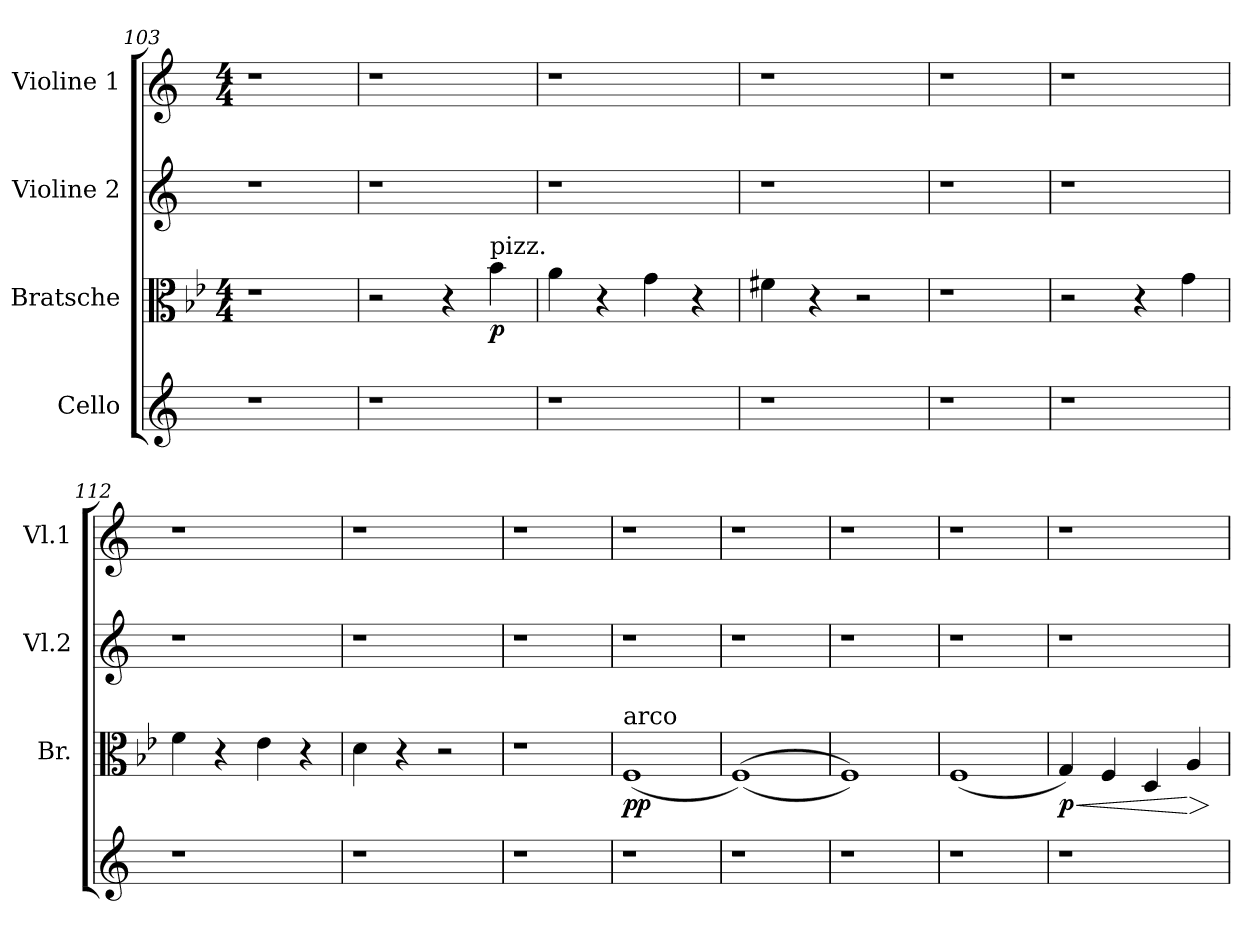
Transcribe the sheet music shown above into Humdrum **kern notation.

**kern	**kern	**dynam	**kern	**kern
*part4	*part3	*part3	*part2	*part1
*staff4	*staff3	*staff3	*staff2	*staff1
*I"Cello	*I"Bratsche	*	*I"Violine 2	*I"Violine 1
*	*I'Br.	*	*I'Vl.2	*I'Vl.1
!!LO:LB:g=z
*clefG2	*clefC3	*	*clefG2	*clefG2
*k[]	*k[b-e-]	*	*k[]	*k[]
*	*M4/4	*	*	*M4/4
=103	=103	=103	=103	=103
1r	1r	.	1r	1r
=104	=104	=104	=104	=104
1r	1r	.	1r	1r
=105	=105	=105	=105	=105
1r	1r	.	1r	1r
=106	=106	=106	=106	=106
1r	2r	.	1r	1r
.	4r	.	.	.
!	!LO:TX:a:t=pizz.	!	!	!
!	!	!LO:DY:b	!	!
.	4b-\	p	.	.
=107	=107	=107	=107	=107
1r	4a\	.	1r	1r
.	4r	.	.	.
.	4g\	.	.	.
.	4r	.	.	.
=108	=108	=108	=108	=108
1r	4f#X\	.	1r	1r
.	4r	.	.	.
.	2r	.	.	.
=109	=109	=109	=109	=109
1r	1r	.	1r	1r
=110	=110	=110	=110	=110
1r	1r	.	1r	1r
!!LO:LB:g=z
=111	=111	=111	=111	=111
1r	2r	.	1r	1r
.	4r	.	.	.
.	4g\	.	.	.
=112	=112	=112	=112	=112
1r	4f\	.	1r	1r
.	4r	.	.	.
.	4e-\	.	.	.
.	4r	.	.	.
=113	=113	=113	=113	=113
1r	4d\	.	1r	1r
.	4r	.	.	.
.	2r	.	.	.
=114	=114	=114	=114	=114
1r	1r	.	1r	1r
=115	=115	=115	=115	=115
!	!LO:TX:a:t=arco	!	!	!
!	!	!LO:DY:b	!	!
1r	(1F	pp	1r	1r
=116	=116	=116	=116	=116
1r	((1F)	.	1r	1r
=117	=117	=117	=117	=117
1r	1F))	.	1r	1r
!!LO:LB:g=z
=118	=118	=118	=118	=118
1r	(1F	.	1r	1r
=119	=119	=119	=119	=119
!	!	!LO:HP:b	!	!
!	!	!LO:DY:n=1:b	!	!
1r	4G/)	< p	1r	1r
.	4F/	.	.	.
.	4D/	.	.	.
!	!	!LO:HP:n=1:b	!	!
.	4A/	[ >	.	.
.	.	]	.	.
=	=	=	=	=
*-	*-	*-	*-	*-
